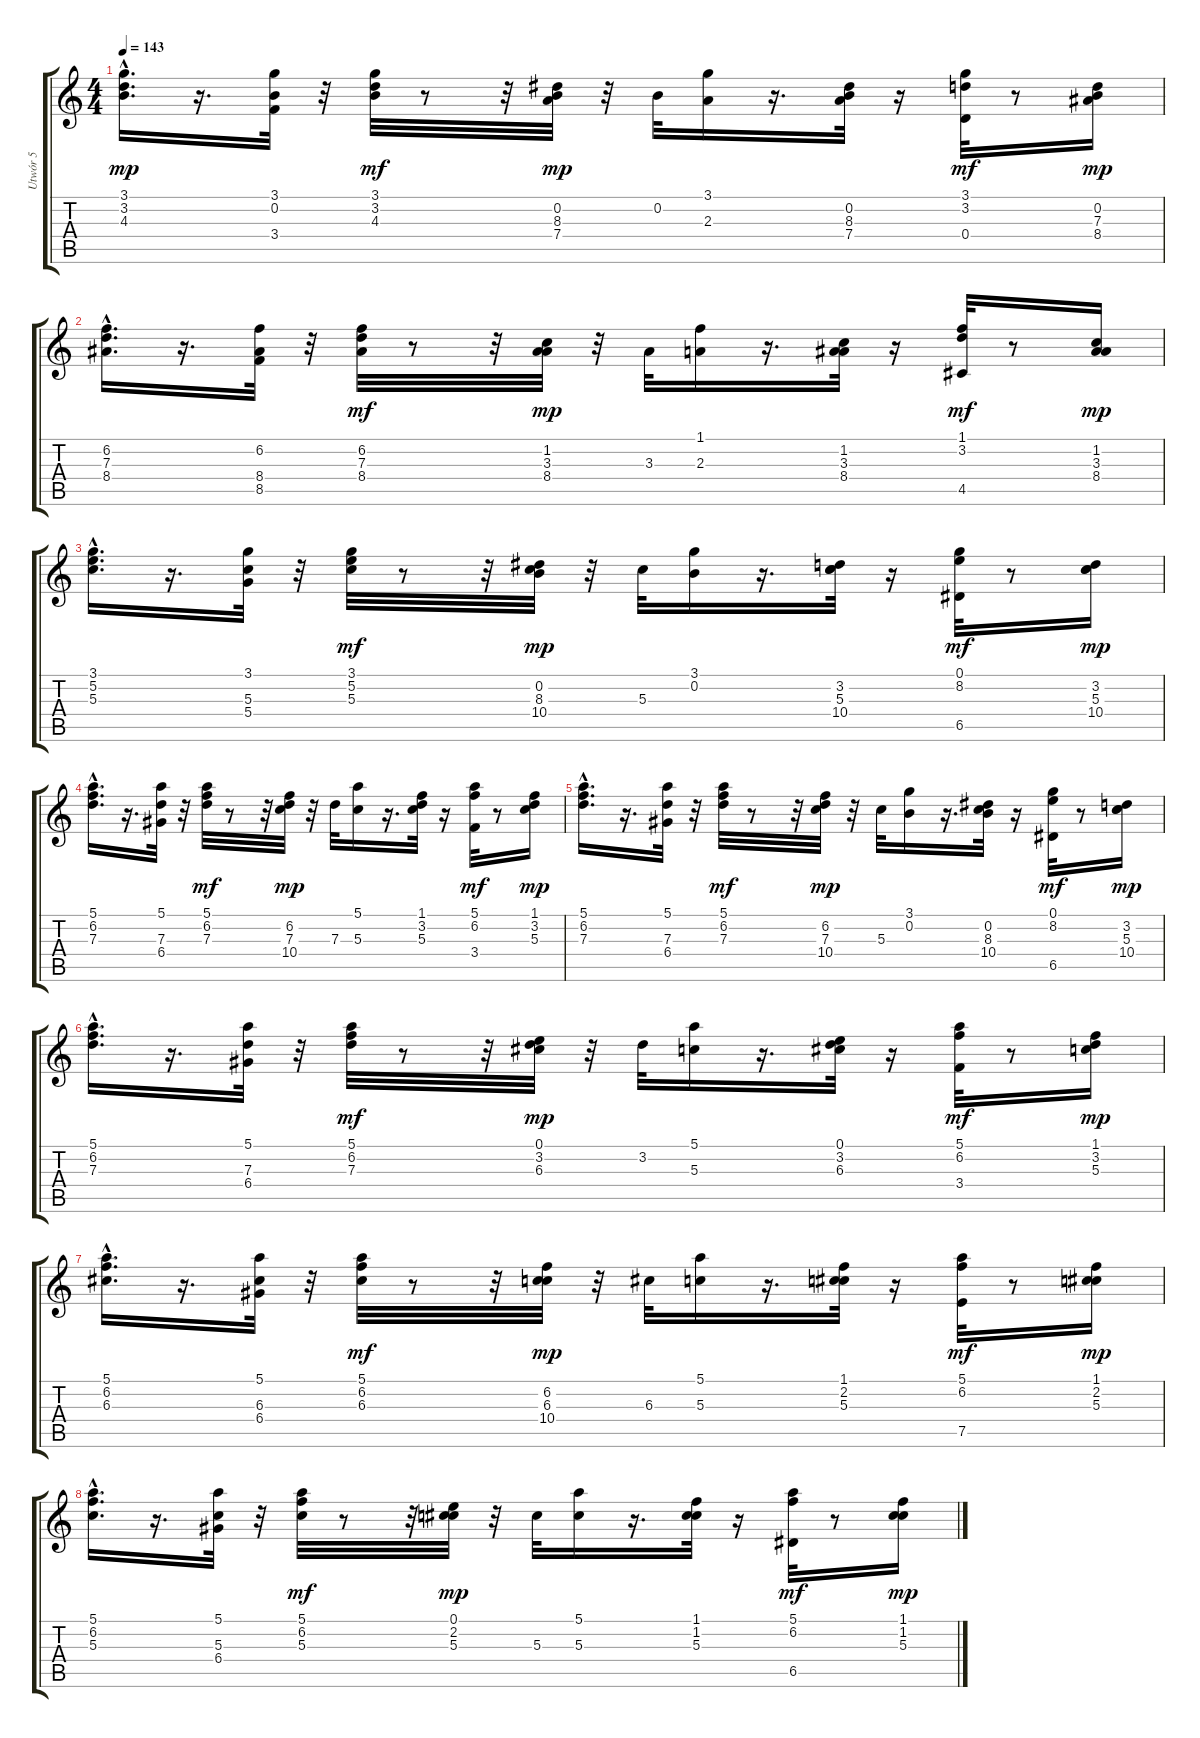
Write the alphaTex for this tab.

\track ("Utwór 5" "Utwór 5") {instrument distortionguitar}
\staff {score tabs}
\tuning (E4 B3 G3 D3 A2 E2) {hide}
\ts (4 4)
\tempo 143
\clef g2
\ks c
(3.1{hac} 3.2{hac} 4.3{hac}).16{d dy mp} r.16{d} (3.1 0.2 3.4).32 r.32 (3.1 3.2 4.3).32{dy mf} r.8 r.32 (0.2 8.3 7.4).32{dy mp} r.32 0.2.32 (3.1 2.3).16 r.16{d} (0.2 8.3 7.4).32 r.16 (3.1 3.2 0.4).32{dy mf} r.8 (0.2 7.3 8.4).16{dy mp} |
(6.2{hac} 7.3{hac} 8.4{hac}).16{d} r.16{d} (6.2 8.4 8.5).32 r.32 (6.2 7.3 8.4).32{dy mf} r.8 r.32 (1.2 3.3 8.4).32{dy mp} r.32 3.3.32 (1.1 2.3).16 r.16{d} (1.2 3.3 8.4).32 r.16 (1.1 3.2 4.5).32{dy mf} r.8 (1.2 3.3 8.4).16{dy mp} |
(3.1{hac} 5.2{hac} 5.3{hac}).16{d} r.16{d} (3.1 5.3 5.4).32 r.32 (3.1 5.2 5.3).32{dy mf} r.8 r.32 (0.2 8.3 10.4).32{dy mp} r.32 5.3.32 (3.1 0.2).16 r.16{d} (3.2 5.3 10.4).32 r.16 (0.1 8.2 6.5).32{dy mf} r.8 (3.2 5.3 10.4).16{dy mp} |
(5.1{hac} 6.2{hac} 7.3{hac}).16{d} r.16{d} (5.1 7.3 6.4).32 r.32 (5.1 6.2 7.3).32{dy mf} r.8 r.32 (6.2 7.3 10.4).32{dy mp} r.32 7.3.32 (5.1 5.3).16 r.16{d} (1.1 3.2 5.3).32 r.16 (5.1 6.2 3.4).32{dy mf} r.8 (1.1 3.2 5.3).16{dy mp} |
(5.1{hac} 6.2{hac} 7.3{hac}).16{d} r.16{d} (5.1 7.3 6.4).32 r.32 (5.1 6.2 7.3).32{dy mf} r.8 r.32 (6.2 7.3 10.4).32{dy mp} r.32 5.3.32 (3.1 0.2).16 r.16{d} (0.2 8.3 10.4).32 r.16 (0.1 8.2 6.5).32{dy mf} r.8 (3.2 5.3 10.4).16{dy mp} |
(5.1{hac} 6.2{hac} 7.3{hac}).16{d} r.16{d} (5.1 7.3 6.4).32 r.32 (5.1 6.2 7.3).32{dy mf} r.8 r.32 (0.1 3.2 6.3).32{dy mp} r.32 3.2.32 (5.1 5.3).16 r.16{d} (0.1 3.2 6.3).32 r.16 (5.1 6.2 3.4).32{dy mf} r.8 (1.1 3.2 5.3).16{dy mp} |
(5.1{hac} 6.2{hac} 6.3{hac}).16{d} r.16{d} (5.1 6.3 6.4).32 r.32 (5.1 6.2 6.3).32{dy mf} r.8 r.32 (6.2 6.3 10.4).32{dy mp} r.32 6.3.32 (5.1 5.3).16 r.16{d} (1.1 2.2 5.3).32 r.16 (5.1 6.2 7.5).32{dy mf} r.8 (1.1 2.2 5.3).16{dy mp} |
(5.1{hac} 6.2{hac} 5.3{hac}).16{d} r.16{d} (5.1 5.3 6.4).32 r.32 (5.1 6.2 5.3).32{dy mf} r.8 r.32 (0.1 2.2 5.3).32{dy mp} r.32 5.3.32 (5.1 5.3).16 r.16{d} (1.1 1.2 5.3).32 r.16 (5.1 6.2 6.5).32{dy mf} r.8 (1.1 1.2 5.3).16{dy mp}
